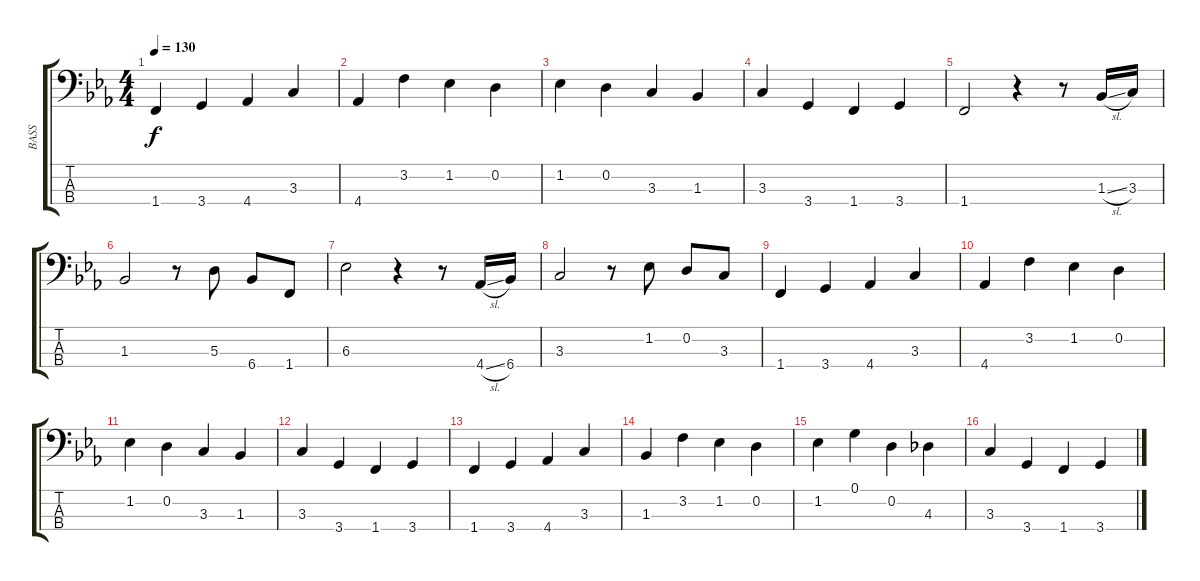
\track ("BASS" "BASS") {instrument fretlessbass}
\staff {score tabs}
\tuning (G2 D2 A1 E1) {hide}
\ts (4 4)
\tempo 130
\clef f4
\ks eb
1.4.4{dy f} 3.4.4 4.4.4 3.3.4 |
4.4.4 3.2.4 1.2.4 0.2.4 |
1.2.4 0.2.4 3.3.4 1.3.4 |
3.3.4 3.4.4 1.4.4 3.4.4 |
1.4.2 r.4 r.8 1.3{sl}.16 3.3.16 |
1.3.2 r.8 5.3.8 6.4.8 1.4.8 |
6.3.2 r.4 r.8 4.4{sl}.16 6.4.16 |
3.3.2 r.8 1.2.8 0.2.8 3.3.8 |
1.4.4 3.4.4 4.4.4 3.3.4 |
4.4.4 3.2.4 1.2.4 0.2.4 |
1.2.4 0.2.4 3.3.4 1.3.4 |
3.3.4 3.4.4 1.4.4 3.4.4 |
1.4.4 3.4.4 4.4.4 3.3.4 |
1.3.4 3.2.4 1.2.4 0.2.4 |
1.2.4 0.1.4 0.2.4 4.3.4 |
3.3.4 3.4.4 1.4.4 3.4.4
